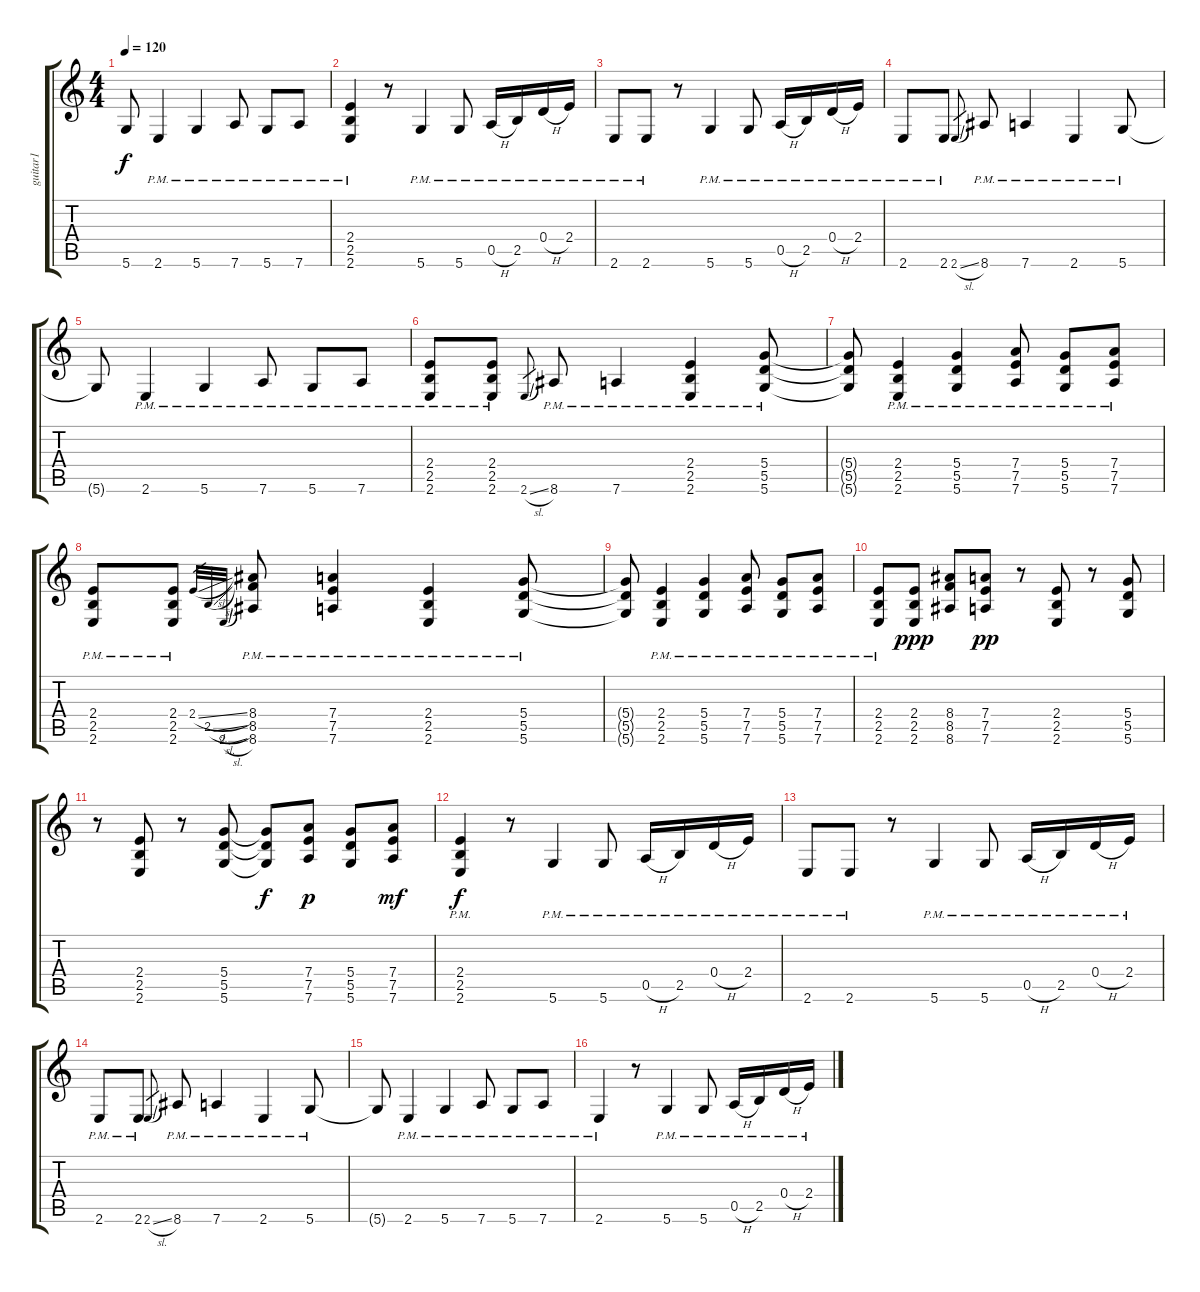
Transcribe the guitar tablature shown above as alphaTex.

\track ("guitar1" "guitar1") {instrument overdrivenguitar}
\staff {score tabs}
\tuning (E4 B3 G3 D3 A2 D2) {hide}
\ts (4 4)
\tempo 120
\clef g2
\ks c
5.6{t}.8{dy f} 2.6{pm}.4 5.6{pm}.4 7.6{pm}.8 5.6{pm}.8 7.6{pm}.8 |
(2.4{pm} 2.5{pm} 2.6{pm}).4 r.8 5.6{pm}.4 5.6{pm}.8 0.5{h pm}.16 2.5{pm}.16 0.4{h pm}.16 2.4{pm}.16 |
2.6{pm}.8 2.6{pm}.8 r.8 5.6{pm}.4 5.6{pm}.8 0.5{h pm}.16 2.5{pm}.16 0.4{h pm}.16 2.4{pm}.16 |
2.6{pm}.8 2.6{pm}.8 2.6{sl}.8{gr} 8.6{pm}.8 7.6{pm}.4 2.6{pm}.4 5.6{pm}.8 |
5.6{t}.8 2.6{pm}.4 5.6{pm}.4 7.6{pm}.8 5.6{pm}.8 7.6{pm}.8 |
(2.4{pm} 2.5{pm} 2.6{pm}).8 (2.4{pm} 2.5{pm} 2.6{pm}).8 2.6{sl}.8{gr} 8.6{pm}.8 7.6{pm}.4 (2.4{pm} 2.5{pm} 2.6{pm}).4 (5.4{pm} 5.5{pm} 5.6{pm}).8 |
(5.4{t} 5.5{t} 5.6{t}).8 (2.4{pm} 2.5{pm} 2.6{pm}).4 (5.4{pm} 5.5{pm} 5.6{pm}).4 (7.4{pm} 7.5{pm} 7.6{pm}).8 (5.4{pm} 5.5{pm} 5.6{pm}).8 (7.4{pm} 7.5{pm} 7.6{pm}).8 |
(2.4{pm} 2.5{pm} 2.6{pm}).8 (2.4{pm} 2.5{pm} 2.6{pm}).8 2.4{sl}.32{gr} 2.5{sl}.32{gr} 2.6{sl}.32{gr} (8.4{pm} 8.5{pm} 8.6{pm}).8 (7.4{pm} 7.5{pm} 7.6{pm}).4 (2.4{pm} 2.5{pm} 2.6{pm}).4 (5.4{pm} 5.5{pm} 5.6{pm}).8 |
(5.4{t} 5.5{t} 5.6{t}).8 (2.4{pm} 2.5{pm} 2.6{pm}).4 (5.4{pm} 5.5{pm} 5.6{pm}).4 (7.4{pm} 7.5{pm} 7.6{pm}).8 (5.4{pm} 5.5{pm} 5.6{pm}).8 (7.4{pm} 7.5{pm} 7.6{pm}).8 |
(2.4{pm} 2.5{pm} 2.6{pm}).8 (2.4 2.5 2.6).8{dy ppp} (8.4 8.5 8.6).8 (7.4 7.5 7.6).8{dy pp} r.8 (2.4 2.5 2.6).8 r.8 (5.4 5.5 5.6).8 |
r.8 (2.4 2.5 2.6).8 r.8 (5.4 5.5 5.6).8 (5.4{t} 5.5{t} 5.6{t}).8{dy f} (7.4 7.5 7.6).8{dy p} (5.4 5.5 5.6).8 (7.4 7.5 7.6).8{dy mf} |
(2.4{pm} 2.5{pm} 2.6{pm}).4{dy f} r.8 5.6{pm}.4 5.6{pm}.8 0.5{h pm}.16 2.5{pm}.16 0.4{h pm}.16 2.4{pm}.16 |
2.6{pm}.8 2.6{pm}.8 r.8 5.6{pm}.4 5.6{pm}.8 0.5{h pm}.16 2.5{pm}.16 0.4{h pm}.16 2.4{pm}.16 |
2.6{pm}.8 2.6{pm}.8 2.6{sl}.8{gr} 8.6{pm}.8 7.6{pm}.4 2.6{pm}.4 5.6{pm}.8 |
5.6{t}.8 2.6{pm}.4 5.6{pm}.4 7.6{pm}.8 5.6{pm}.8 7.6{pm}.8 |
2.6{pm}.4 r.8 5.6{pm}.4 5.6{pm}.8 0.5{h pm}.16 2.5{pm}.16 0.4{h pm}.16 2.4{pm}.16
